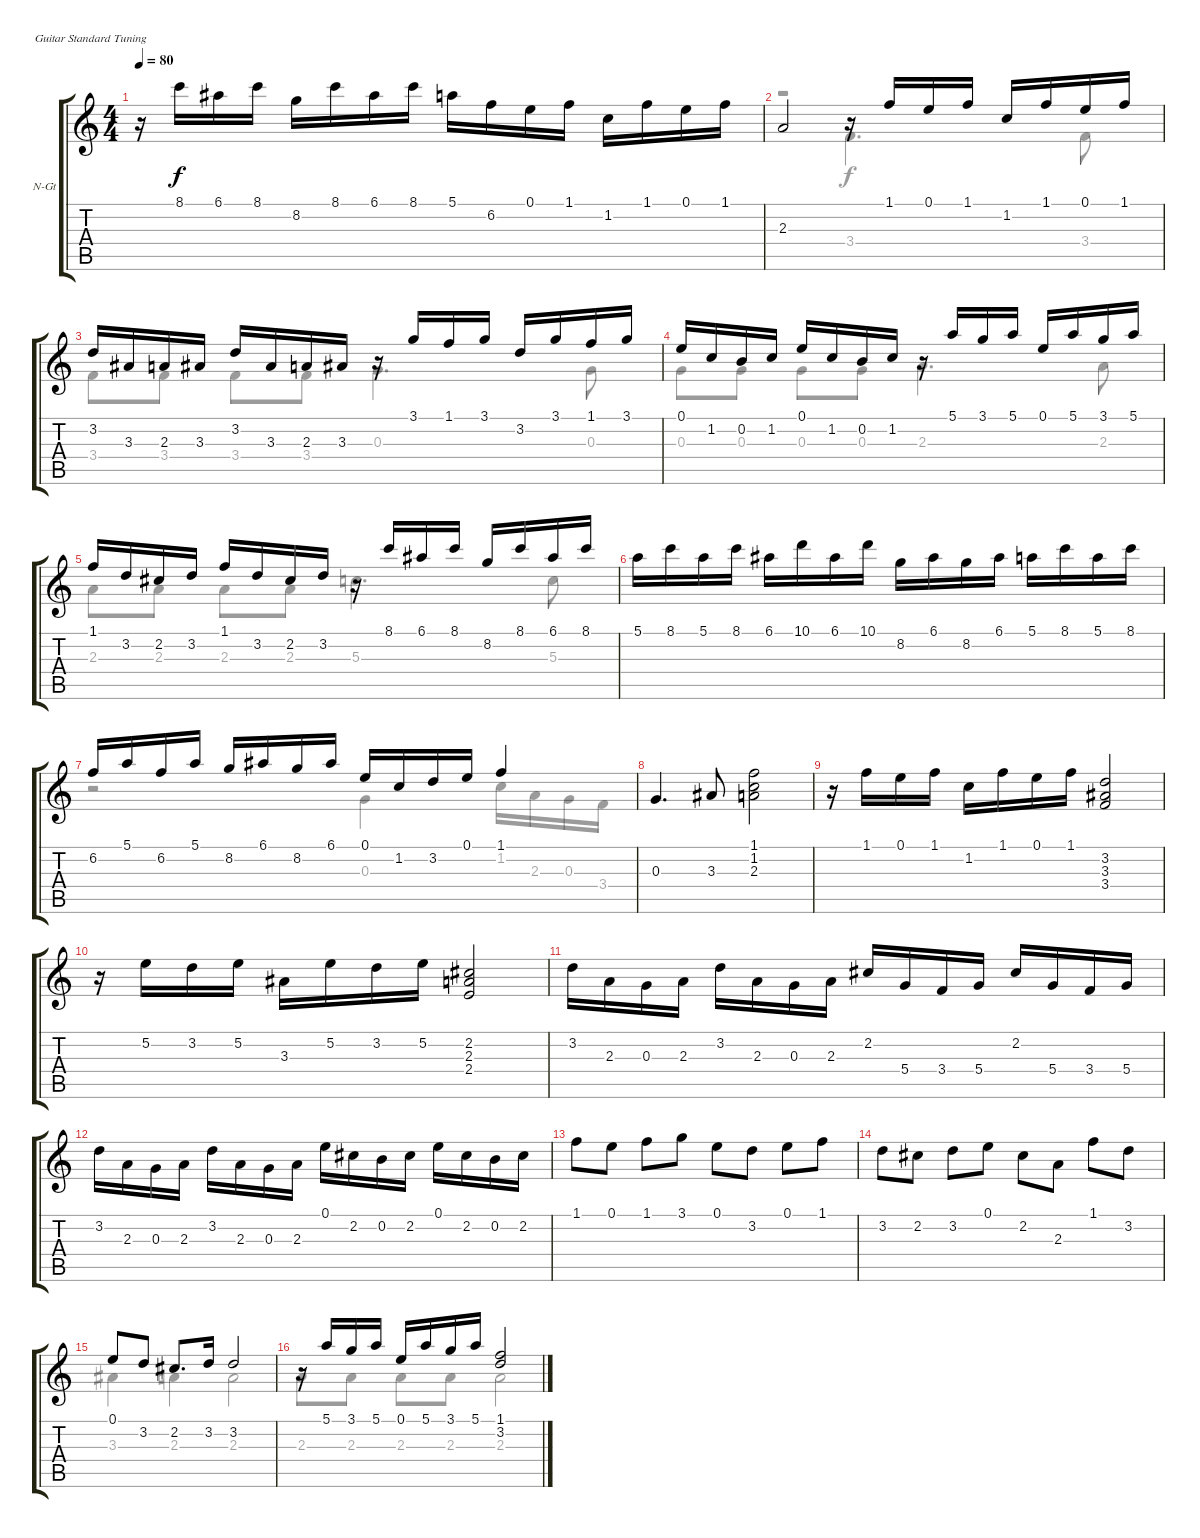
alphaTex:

\bracketExtendMode groupsimilarinstruments
\firstSystemTrackNameOrientation horizontal
\otherSystemsTrackNameOrientation horizontal
\track ("Prelude & Fugue BWV 553 " "N-Gt") {instrument acousticguitarnylon}
\staff {score tabs}
\tuning (E4 B3 G3 D3 A2 E2)
\voice
\ts (4 4)
\tempo 80
\clef g2
\ks c
r.16{dy f} 8.1.16 6.1.16 8.1.16 8.2.16 8.1.16 6.1.16 8.1.16 5.1.16 6.2.16 0.1.16 1.1.16 1.2.16 1.1.16 0.1.16 1.1.16 |
2.3.2 r.16 1.1.16 0.1.16 1.1.16 1.2.16 1.1.16 0.1.16 1.1.16 |
3.2.16 3.3.16 2.3.16 3.3.16 3.2.16 3.3.16 2.3.16 3.3.16 r.16 3.1.16 1.1.16 3.1.16 3.2.16 3.1.16 1.1.16 3.1.16 |
0.1.16 1.2.16 0.2.16 1.2.16 0.1.16 1.2.16 0.2.16 1.2.16 r.16 5.1.16 3.1.16 5.1.16 0.1.16 5.1.16 3.1.16 5.1.16 |
1.1.16 3.2.16 2.2.16 3.2.16 1.1.16 3.2.16 2.2.16 3.2.16 r.16 8.1.16 6.1.16 8.1.16 8.2.16 8.1.16 6.1.16 8.1.16 |
5.1.16 8.1.16 5.1.16 8.1.16 6.1.16 10.1.16 6.1.16 10.1.16 8.2.16 6.1.16 8.2.16 6.1.16 5.1.16 8.1.16 5.1.16 8.1.16 |
6.2.16 5.1.16 6.2.16 5.1.16 8.2.16 6.1.16 8.2.16 6.1.16 0.1.16 1.2.16 3.2.16 0.1.16 1.1.4 |
0.3.4{d} 3.3.8 (1.1 1.2 2.3).2 |
r.16 1.1.16 0.1.16 1.1.16 1.2.16 1.1.16 0.1.16 1.1.16 (3.2 3.3 3.4).2 |
r.16 5.2.16 3.2.16 5.2.16 3.3.16 5.2.16 3.2.16 5.2.16 (2.2 2.3 2.4).2 |
3.2.16 2.3.16 0.3.16 2.3.16 3.2.16 2.3.16 0.3.16 2.3.16 2.2.16 5.4.16 3.4.16 5.4.16 2.2.16 5.4.16 3.4.16 5.4.16 |
3.2.16 2.3.16 0.3.16 2.3.16 3.2.16 2.3.16 0.3.16 2.3.16 0.1.16 2.2.16 0.2.16 2.2.16 0.1.16 2.2.16 0.2.16 2.2.16 |
1.1.8 0.1.8 1.1.8 3.1.8 0.1.8 3.2.8 0.1.8 1.1.8 |
3.2.8 2.2.8 3.2.8 0.1.8 2.2.8 2.3.8 1.1.8 3.2.8 |
0.1.8 3.2.8 2.2.8{d} 3.2.16 3.2.2 |
r.16 5.1.16 3.1.16 5.1.16 0.1.16 5.1.16 3.1.16 5.1.16 (1.1 3.2).2
\voice
\clef g2
\ottava regular
\simile none
\ks c
|
r.2 3.4.4{d} 3.4.8 |
3.4.8 3.4.8 3.4.8 3.4.8 0.3.4{d} 0.3.8 |
0.3.8 0.3.8 0.3.8 0.3.8 2.3.4{d} 2.3.8 |
2.3.8 2.3.8 2.3.8 2.3.8 5.3.4{d} 5.3.8 |
|
r.2 0.3.4 1.2.16 2.3.16 0.3.16 3.4.16 |
|
|
|
|
|
|
|
3.3.4 2.3.4 2.3.2 |
2.3.8 2.3.8 2.3.8 2.3.8 2.3.2
